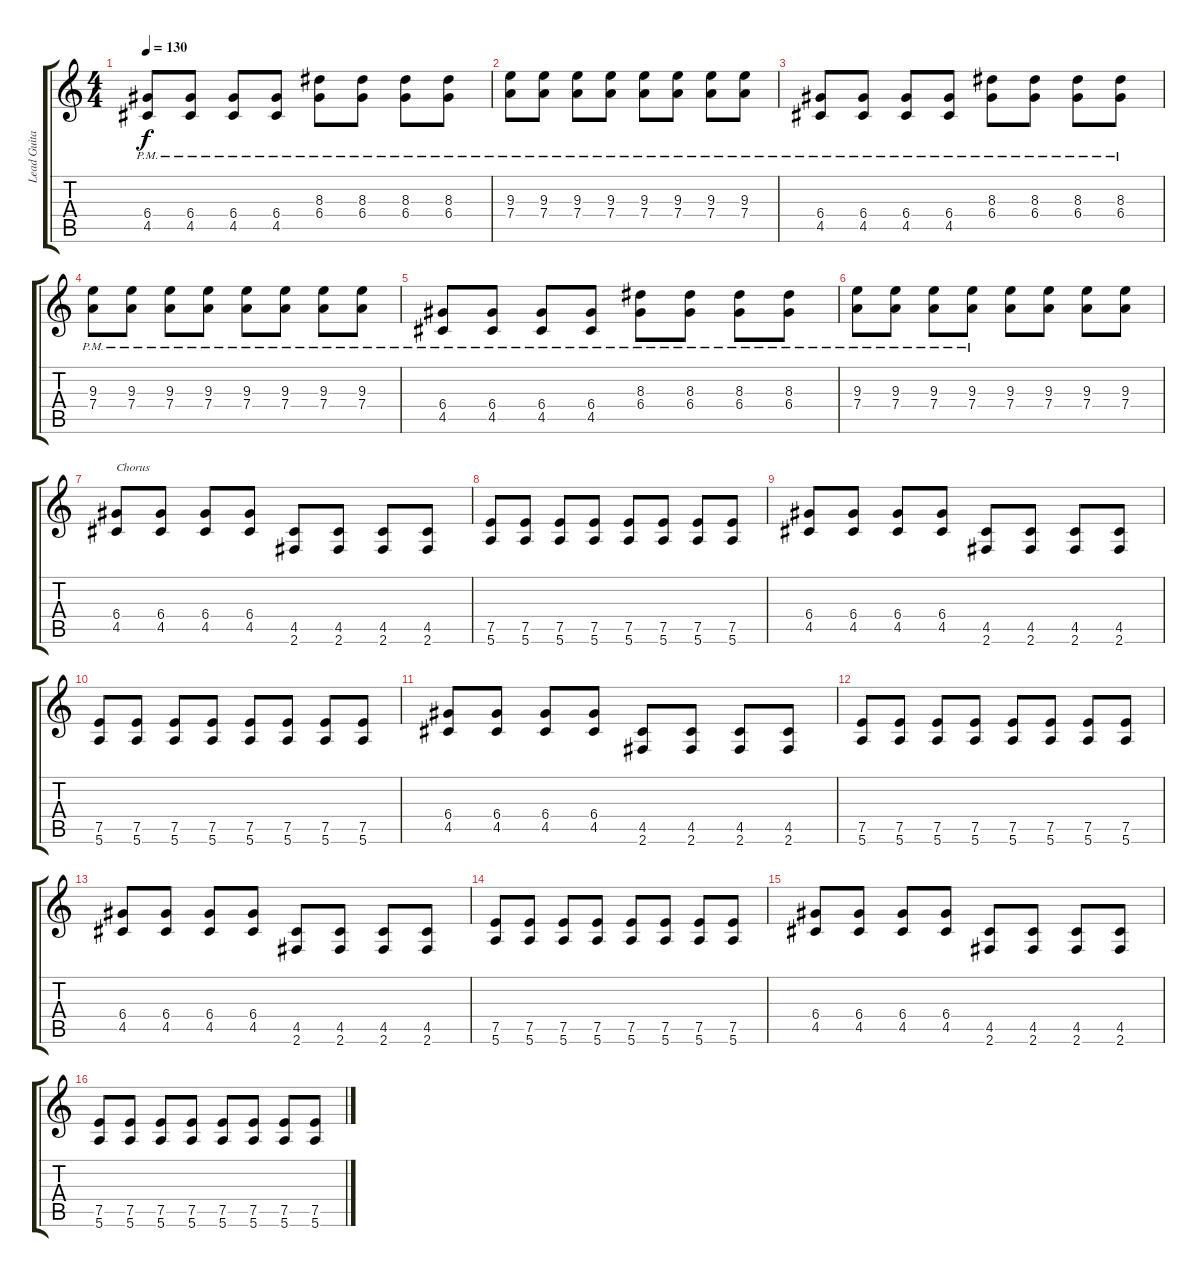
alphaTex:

\track ("Lead Guitar" "Lead Guita") {instrument overdrivenguitar}
\staff {score tabs}
\tuning (E4 B3 G3 D3 A2 E2) {hide}
\ts (4 4)
\tempo 130
\clef g2
\ks c
(6.4{pm} 4.5{pm}).8{dy f} (6.4{pm} 4.5{pm}).8 (6.4{pm} 4.5{pm}).8 (6.4{pm} 4.5{pm}).8 (8.3{pm} 6.4{pm}).8 (8.3{pm} 6.4{pm}).8 (8.3{pm} 6.4{pm}).8 (8.3{pm} 6.4{pm}).8 |
(9.3{pm} 7.4{pm}).8 (9.3{pm} 7.4{pm}).8 (9.3{pm} 7.4{pm}).8 (9.3{pm} 7.4{pm}).8 (9.3{pm} 7.4{pm}).8 (9.3{pm} 7.4{pm}).8 (9.3{pm} 7.4{pm}).8 (9.3{pm} 7.4{pm}).8 |
(6.4{pm} 4.5{pm}).8 (6.4{pm} 4.5{pm}).8 (6.4{pm} 4.5{pm}).8 (6.4{pm} 4.5{pm}).8 (8.3{pm} 6.4{pm}).8 (8.3{pm} 6.4{pm}).8 (8.3{pm} 6.4{pm}).8 (8.3{pm} 6.4{pm}).8 |
(9.3{pm} 7.4{pm}).8 (9.3{pm} 7.4{pm}).8 (9.3{pm} 7.4{pm}).8 (9.3{pm} 7.4{pm}).8 (9.3{pm} 7.4{pm}).8 (9.3{pm} 7.4{pm}).8 (9.3{pm} 7.4{pm}).8 (9.3{pm} 7.4{pm}).8 |
(6.4{pm} 4.5{pm}).8 (6.4{pm} 4.5{pm}).8 (6.4{pm} 4.5{pm}).8 (6.4{pm} 4.5{pm}).8 (8.3{pm} 6.4{pm}).8 (8.3{pm} 6.4{pm}).8 (8.3{pm} 6.4{pm}).8 (8.3{pm} 6.4{pm}).8 |
(9.3{pm} 7.4{pm}).8 (9.3{pm} 7.4{pm}).8 (9.3{pm} 7.4{pm}).8 (9.3{pm} 7.4{pm}).8 (9.3 7.4).8 (9.3 7.4).8 (9.3 7.4).8 (9.3 7.4).8 |
(6.4 4.5).8{txt "Chorus"} (6.4 4.5).8 (6.4 4.5).8 (6.4 4.5).8 (4.5 2.6).8 (4.5 2.6).8 (4.5 2.6).8 (4.5 2.6).8 |
(7.5 5.6).8 (7.5 5.6).8 (7.5 5.6).8 (7.5 5.6).8 (7.5 5.6).8 (7.5 5.6).8 (7.5 5.6).8 (7.5 5.6).8 |
(6.4 4.5).8 (6.4 4.5).8 (6.4 4.5).8 (6.4 4.5).8 (4.5 2.6).8 (4.5 2.6).8 (4.5 2.6).8 (4.5 2.6).8 |
(7.5 5.6).8 (7.5 5.6).8 (7.5 5.6).8 (7.5 5.6).8 (7.5 5.6).8 (7.5 5.6).8 (7.5 5.6).8 (7.5 5.6).8 |
(6.4 4.5).8 (6.4 4.5).8 (6.4 4.5).8 (6.4 4.5).8 (4.5 2.6).8 (4.5 2.6).8 (4.5 2.6).8 (4.5 2.6).8 |
(7.5 5.6).8 (7.5 5.6).8 (7.5 5.6).8 (7.5 5.6).8 (7.5 5.6).8 (7.5 5.6).8 (7.5 5.6).8 (7.5 5.6).8 |
(6.4 4.5).8 (6.4 4.5).8 (6.4 4.5).8 (6.4 4.5).8 (4.5 2.6).8 (4.5 2.6).8 (4.5 2.6).8 (4.5 2.6).8 |
(7.5 5.6).8 (7.5 5.6).8 (7.5 5.6).8 (7.5 5.6).8 (7.5 5.6).8 (7.5 5.6).8 (7.5 5.6).8 (7.5 5.6).8 |
(6.4 4.5).8 (6.4 4.5).8 (6.4 4.5).8 (6.4 4.5).8 (4.5 2.6).8 (4.5 2.6).8 (4.5 2.6).8 (4.5 2.6).8 |
(7.5 5.6).8 (7.5 5.6).8 (7.5 5.6).8 (7.5 5.6).8 (7.5 5.6).8 (7.5 5.6).8 (7.5 5.6).8 (7.5 5.6).8
